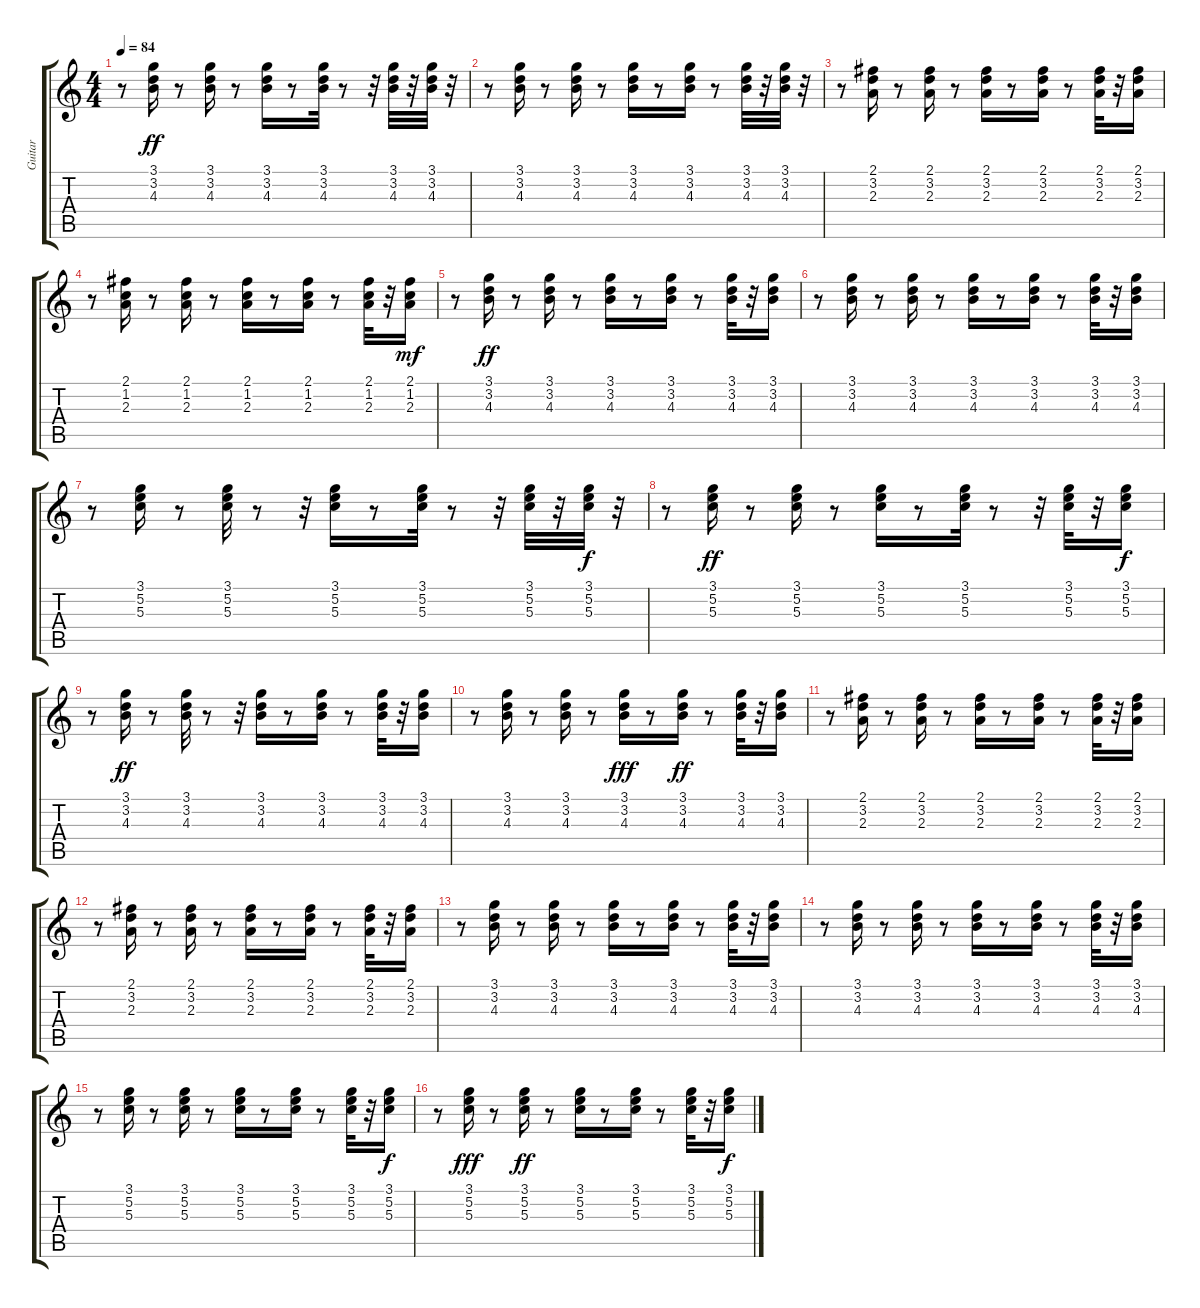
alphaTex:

\track ("Guitar" "Guitar") {instrument electricguitarclean}
\staff {score tabs}
\tuning (E4 B3 G3 D3 A2 E2) {hide}
\ts (4 4)
\tempo 84
\clef g2
\ks c
r.8{dy ff} (3.1 3.2 4.3).16 r.8 (3.1 3.2 4.3).16 r.8 (3.1 3.2 4.3).16 r.8 (3.1 3.2 4.3).32 r.8 r.32 (3.1 3.2 4.3).32 r.32 (3.1 3.2 4.3).32 r.32 |
r.8 (3.1 3.2 4.3).16 r.8 (3.1 3.2 4.3).16 r.8 (3.1 3.2 4.3).16 r.8 (3.1 3.2 4.3).16 r.8 (3.1 3.2 4.3).32 r.32 (3.1 3.2 4.3).32 r.32 |
r.8 (2.1 3.2 2.3).16 r.8 (2.1 3.2 2.3).16 r.8 (2.1 3.2 2.3).16 r.8 (2.1 3.2 2.3).16 r.8 (2.1 3.2 2.3).32 r.32 (2.1 3.2 2.3).16 |
r.8 (2.1 1.2 2.3).16 r.8 (2.1 1.2 2.3).16 r.8 (2.1 1.2 2.3).16 r.8 (2.1 1.2 2.3).16 r.8 (2.1 1.2 2.3).32 r.32 (2.1 1.2 2.3).16{dy mf} |
r.8 (3.1 3.2 4.3).16{dy ff} r.8 (3.1 3.2 4.3).16 r.8 (3.1 3.2 4.3).16 r.8 (3.1 3.2 4.3).16 r.8 (3.1 3.2 4.3).32 r.32 (3.1 3.2 4.3).16 |
r.8 (3.1 3.2 4.3).16 r.8 (3.1 3.2 4.3).16 r.8 (3.1 3.2 4.3).16 r.8 (3.1 3.2 4.3).16 r.8 (3.1 3.2 4.3).32 r.32 (3.1 3.2 4.3).16 |
r.8 (3.1 5.2 5.3).16 r.8 (3.1 5.2 5.3).32 r.8 r.32 (3.1 5.2 5.3).16 r.8 (3.1 5.2 5.3).32 r.8 r.32 (3.1 5.2 5.3).32 r.32 (3.1 5.2 5.3).32{dy f} r.32 |
r.8 (3.1 5.2 5.3).16{dy ff} r.8 (3.1 5.2 5.3).16 r.8 (3.1 5.2 5.3).16 r.8 (3.1 5.2 5.3).32 r.8 r.32 (3.1 5.2 5.3).32 r.32 (3.1 5.2 5.3).16{dy f} |
r.8 (3.1 3.2 4.3).16{dy ff} r.8 (3.1 3.2 4.3).32 r.8 r.32 (3.1 3.2 4.3).16 r.8 (3.1 3.2 4.3).16 r.8 (3.1 3.2 4.3).32 r.32 (3.1 3.2 4.3).16 |
r.8 (3.1 3.2 4.3).16 r.8 (3.1 3.2 4.3).16 r.8 (3.1 3.2 4.3).16{dy fff} r.8 (3.1 3.2 4.3).16{dy ff} r.8 (3.1 3.2 4.3).32 r.32 (3.1 3.2 4.3).16 |
r.8 (2.1 3.2 2.3).16 r.8 (2.1 3.2 2.3).16 r.8 (2.1 3.2 2.3).16 r.8 (2.1 3.2 2.3).16 r.8 (2.1 3.2 2.3).32 r.32 (2.1 3.2 2.3).16 |
r.8 (2.1 3.2 2.3).16 r.8 (2.1 3.2 2.3).16 r.8 (2.1 3.2 2.3).16 r.8 (2.1 3.2 2.3).16 r.8 (2.1 3.2 2.3).32 r.32 (2.1 3.2 2.3).16 |
r.8 (3.1 3.2 4.3).16 r.8 (3.1 3.2 4.3).16 r.8 (3.1 3.2 4.3).16 r.8 (3.1 3.2 4.3).16 r.8 (3.1 3.2 4.3).32 r.32 (3.1 3.2 4.3).16 |
r.8 (3.1 3.2 4.3).16 r.8 (3.1 3.2 4.3).16 r.8 (3.1 3.2 4.3).16 r.8 (3.1 3.2 4.3).16 r.8 (3.1 3.2 4.3).32 r.32 (3.1 3.2 4.3).16 |
r.8 (3.1 5.2 5.3).16 r.8 (3.1 5.2 5.3).16 r.8 (3.1 5.2 5.3).16 r.8 (3.1 5.2 5.3).16 r.8 (3.1 5.2 5.3).32 r.32 (3.1 5.2 5.3).16{dy f} |
r.8 (3.1 5.2 5.3).16{dy fff} r.8 (3.1 5.2 5.3).16{dy ff} r.8 (3.1 5.2 5.3).16 r.8 (3.1 5.2 5.3).16 r.8 (3.1 5.2 5.3).32 r.32 (3.1 5.2 5.3).16{dy f}
